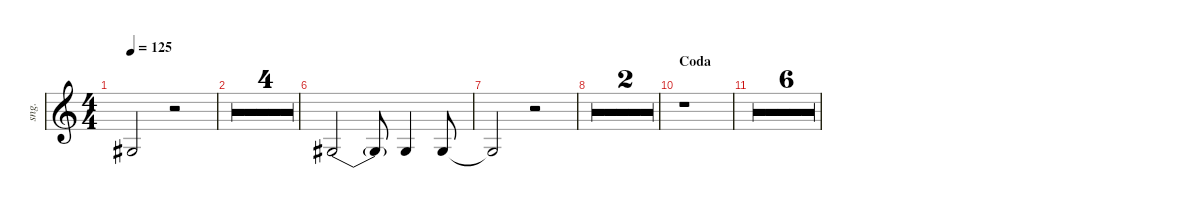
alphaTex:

\defaultSystemsLayout 4
\hideDynamics
\bracketExtendMode nobrackets
\track ("V. Harmony 4" "sng.") {defaultSystemsLayout 4 multiBarRest instrument voiceoohs}
\staff {score}
\tuning (E4 B3 G3 D3 A2 E2)
\ts (4 4)
\tempo 125
\clef g2
\ks c
6.4{t acc #}.2{dy mf} r.2 |
r.1 |
r.1 |
r.1 |
r.1 |
6.4{be (bendrelease 7.8 0 24.599999999999998 2 36 2 45 0) acc #}.2 6.4{t acc #}.8 6.4{acc #}.4 6.4{acc #}.8 |
6.4{t acc #}.2 r.2 |
r.1 |
r.1 |
\section ("" "Coda")
r.1 |
r.1 |
r.1 |
r.1 |
r.1 |
r.1 |
r.1
